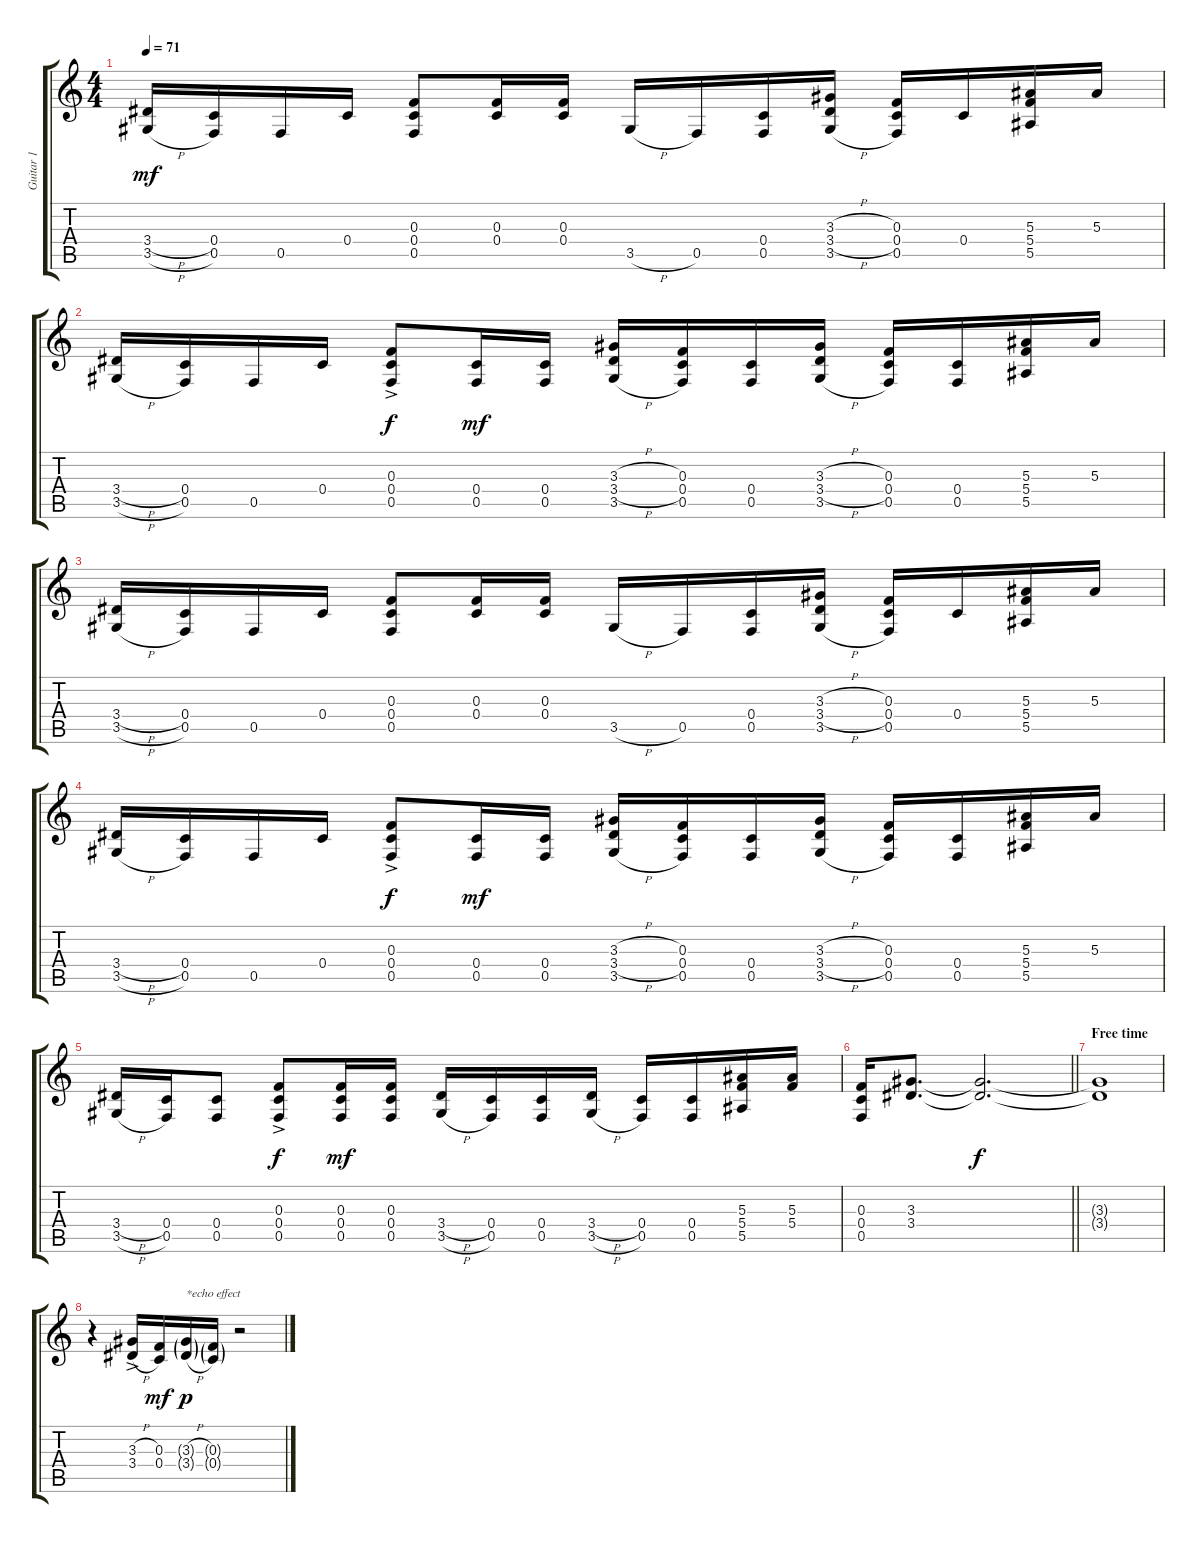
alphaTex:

\track ("Guitar 1" "Guitar 1") {instrument electricguitarclean}
\staff {score tabs}
\tuning (C4 A3 F3 C3 F2 C2) {hide}
\ts (4 4)
\tempo 71
\clef g2
\ks c
(3.4{h} 3.5{h}).16{dy mf} (0.4 0.5).16 0.5.16 0.4.16 (0.3 0.4 0.5).8 (0.3 0.4).16 (0.3 0.4).16 3.5{h}.16 0.5.16 (0.4 0.5).16 (3.3{h} 3.4{h} 3.5{h}).16 (0.3 0.4 0.5).16 0.4.16 (5.3 5.4 5.5).16 5.3.16 |
(3.4{h} 3.5{h}).16 (0.4 0.5).16 0.5.16 0.4.16 (0.3{ac} 0.4{ac} 0.5{ac}).8{dy f} (0.4 0.5).16{dy mf} (0.4 0.5).16 (3.3{h} 3.4{h} 3.5{h}).16 (0.3 0.4 0.5).16 (0.4 0.5).16 (3.3{h} 3.4{h} 3.5{h}).16 (0.3 0.4 0.5).16 (0.4 0.5).16 (5.3 5.4 5.5).16 5.3.16 |
(3.4{h} 3.5{h}).16 (0.4 0.5).16 0.5.16 0.4.16 (0.3 0.4 0.5).8 (0.3 0.4).16 (0.3 0.4).16 3.5{h}.16 0.5.16 (0.4 0.5).16 (3.3{h} 3.4{h} 3.5{h}).16 (0.3 0.4 0.5).16 0.4.16 (5.3 5.4 5.5).16 5.3.16 |
(3.4{h} 3.5{h}).16 (0.4 0.5).16 0.5.16 0.4.16 (0.3{ac} 0.4{ac} 0.5{ac}).8{dy f} (0.4 0.5).16{dy mf} (0.4 0.5).16 (3.3{h} 3.4{h} 3.5{h}).16 (0.3 0.4 0.5).16 (0.4 0.5).16 (3.3{h} 3.4{h} 3.5{h}).16 (0.3 0.4 0.5).16 (0.4 0.5).16 (5.3 5.4 5.5).16 5.3.16 |
(3.4{h} 3.5{h}).16 (0.4 0.5).16 (0.4 0.5).8 (0.3{ac} 0.4{ac} 0.5{ac}).8{dy f} (0.3 0.4 0.5).16{dy mf} (0.3 0.4 0.5).16 (3.4{h} 3.5{h}).16 (0.4 0.5).16 (0.4 0.5).16 (3.4{h} 3.5{h}).16 (0.4 0.5).16 (0.4 0.5).16 (5.3 5.4 5.5).16 (5.3 5.4).16 |
\barLineRight lightlight
(0.3 0.4 0.5).16 (3.3 3.4).8{d} (3.3{t} 3.4{t}).2{d dy f} |
\section ("" "Free time")
(3.3{t} 3.4{t}).1 |
r.4 (3.3{h ac} 3.4{h ac}).16 (0.3 0.4).16{dy mf} (3.3{h g} 3.4{h g}).16{txt "*echo effect" dy p} (0.3{g} 0.4{g}).16 r.2
